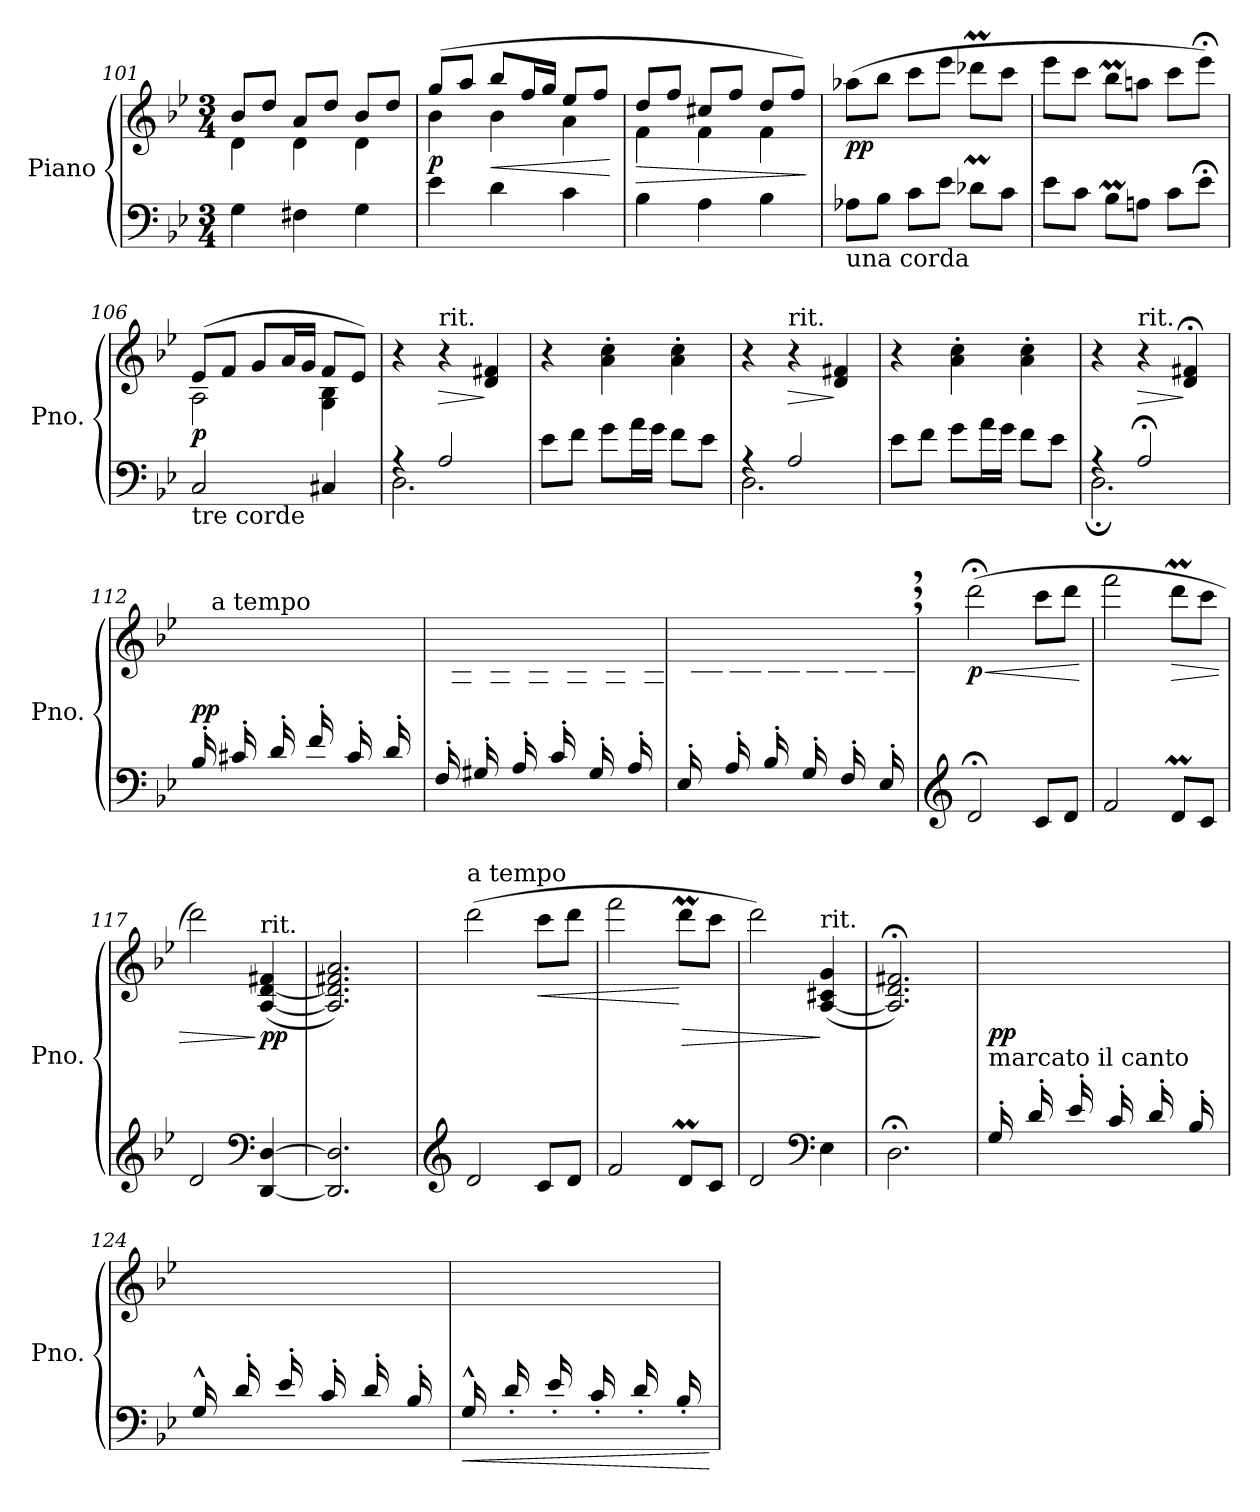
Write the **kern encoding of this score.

**kern	**kern	**dynam
*part1	*part1	*part1
*staff2	*staff1	*staff1/2
*I"Piano	*	*
*I'Pno.	*	*
*clefF4	*clefG2	*
*k[b-e-]	*k[b-e-]	*
*M3/4	*M3/4	*
=101	=101	=101
*	*^	*
4G\	8b-/L	4d\	.
.	8dd/J	.	.
4F#X\	8a/L	4d\	.
.	8dd/J	.	.
4G\	8b-/L	4d\	.
.	8dd/J	.	.
=102	=102	=102	=102
!	!	!	!LO:DY:b
4e-\	(>8gg/L	4b-\	p
.	8aa/J	.	.
!	!	!	!LO:HP:b
4d\	8bb-/L	4b-\	<
.	16ff/L	.	.
.	16gg/JJ	.	.
4c\	8ee-/L	4a\	.
.	8ff/J	.	.
*	*v	*v	*
.	.	[
=103	=103	=103
!	!	!LO:HP:b
*	*^	*
4B-\	8dd/L	4f\	>
.	8ff/J	.	.
4A\	8cc#X/L	4f\	.
.	8ff/J	.	.
4B-\	8dd/L	4f\	.
.	8ff/J)	.	.
*	*v	*v	*
.	.	]
!!LO:LB:g=z
=104	=104	=104
!LO:TX:b:t=una corda	!	!
!	!	!LO:DY:b
8A-X\L	(>8aa-X\L	pp
8B-\J	8bb-\J	.
8c\L	8ccc\L	.
8e-\J	8eee-\J	.
8d-XM\L	8ddd-XM\L	.
8c\J	8ccc\J	.
=105	=105	=105
8e-\L	8eee-\L	.
8c\J	8ccc\J	.
8B-M\L	8bb-M\L	.
8An\J	8aan\J	.
8c\L	8ccc\L	.
8e-;<\J	8eee-;<\J)	.
=106	=106	=106
*	*^	*
!LO:TX:b:t=tre corde	!	!	!
!	!	!	!LO:DY:b
2C/	(>8e-/L	2A\	p
.	8f/J	.	.
.	8g/L	.	.
.	16a/L	.	.
.	16g/JJ	.	.
4C#X/	8f/L	4G\ 4B-\	.
.	8e-/J)	.	.
*	*v	*v	*
=107	=107	=107
*^	*	*
4rA	2.D\	4r	.
!	!	!LO:TX:a:t=rit.	!
!	!	!	!LO:HP:b
2A/	.	4r	>
.	.	4d/ 4f#X/	]
*v	*v	*	*
=108	=108	=108
!	!	!LO:DY:b
!	!	!LO:DY:n=1:b
8e-\L	4r	other-dynamics p
8f\J	.	.
8g\L	4a\' 4cc\'	.
16a\L	.	.
16g\JJ	.	.
8f\L	4a\' 4cc\'	.
8e-\J	.	.
!!LO:PB:g=z
=109	=109	=109
*^	*	*
4rA	2.D\	4r	.
!	!	!LO:TX:a:t=rit.	!
!	!	!	!LO:HP:b
2A/	.	4r	>
.	.	4d/ 4f#X/	]
*v	*v	*	*
=110	=110	=110
!	!	!LO:DY:b
!	!	!LO:DY:n=1:b
8e-\L	4r	other-dynamics p
8f\J	.	.
8g\L	4a\' 4cc\'	.
16a\L	.	.
16g\JJ	.	.
8f\L	4a\' 4cc\'	.
8e-\J	.	.
=111	=111	=111
*^	*	*
4rA	2.D;\	4r	.
!	!	!LO:TX:a:t=rit.	!
!	!	!	!LO:HP:b
2A;</	.	4r	>
.	.	4d/;< 4f#X/;<	]
=112	=112	=112	=112
!	!	!	!LO:DY:b
16B-'/LL	2.ryy	16ryy	pp
!	!	!LO:TX:a:t=a tempo	!
16ryy	.	16d\' 16fn\'	.
16c#X'/	.	16ryy	.
16ryy	.	16d\' 16f\'JJ	.
16d'/LL	.	16ryy	.
16ryy	.	16d\' 16f\'	.
16f'/	.	16ryy	.
16ryy	.	16d\' 16f\'JJ	.
16c#'/LL	.	16ryy	.
16ryy	.	16d\' 16f\'	.
16d'/	.	16ryy	.
16ryy	.	16d\' 16f\'JJ	.
=113	=113	=113	=113
16F'/LL	2.ryy	16ryy	.
16ryy	.	16A\' 16c\' 16f\'	.
16G#X'/	.	16ryy	.
16ryy	.	16A\' 16c\' 16f\'JJ	.
16A'/LL	.	16ryy	.
16ryy	.	16A\' 16c\' 16f\'	.
16c'/	.	16ryy	.
16ryy	.	16A\' 16c\' 16f\'JJ	.
16G#'/LL	.	16ryy	.
16ryy	.	16A\' 16c\' 16f\'	.
16A'/	.	16ryy	.
16ryy	.	16A\' 16c\' 16f\'JJ	.
!!LO:LB:g=z
=114	=114	=114	=114
16E-'/LL	2.ryy	16ryy	.
16ryy	.	16B-\' 16c#X\' 16g\'	.
16A'/	.	16ryy	.
16ryy	.	16B-\' 16c#\' 16g\'JJ	.
16B-'/LL	.	16ryy	.
16ryy	.	16B-\' 16c#\' 16g\'	.
16G'/	.	16ryy	.
16ryy	.	16B-\' 16c#\' 16g\'JJ	.
16F'/LL	.	16ryy	.
16ryy	.	16B-\' 16c#\' 16g\'	.
16E-'/	.	16ryy	.
16ryy	.	16B-\', 16c#\', 16g\',JJ	.
*v	*v	*	*
=115	=115	=115
*clefG2	*	*
!	!	!LO:HP:b
!	!	!LO:DY:n=1:b
2d;/	(>2ddd;<\	< p
8c/L	8ccc\L	.
8d/J	8ddd\J	.
.	.	[
=116	=116	=116
2f/	2fff\	.
!	!	!LO:HP:b
8dm/L	8dddm\L	>
8c/J	8ccc\J	.
=117	=117	=117
2d/	2ddd\)	.
*clefF4	*	*
!	!LO:TX:a:t=rit.	!
!	!	!LO:DY:n=1:b
[4DD/ [4D/	(>[4A/ [4d/ 4f#X/	] pp
=118	=118	=118
2.DD/] 2.D/]	2.A/] 2.d/] 2.f#X/ 2.a/)	.
=119	=119	=119
*clefG2	*	*
!	!LO:TX:a:t=a tempo	!
!	!	!LO:DY:b
!	!	!LO:DY:n=1:b
2d/	(>2ddd\	other-dynamics p
!	!	!LO:HP:b
8c/L	8ccc\L	<
8d/J	8ddd\J	.
=120	=120	=120
2f/	2fff\	.
!	!	!LO:HP:n=1:b
8dm/L	8dddm\L	[ >
8c/J	8ccc\J	.
!!LO:LB:g=z
=121	=121	=121
2d/	2ddd\)	.
*clefF4	*	*
!	!LO:TX:a:t=rit.	!
4E-\	(>[4A/ 4c#X/ 4g/	]
=122	=122	=122
2.D;<\	2.A/];< 2.d/;< 2.f#X/;<)	.
=123	=123	=123
*^	*	*
!	!	!LO:TX:b:t=marcato il canto	!
!	!	!	!LO:DY:b
16G'/LL	2.ryy	16ryy	pp
16ryy	.	16d'\	.
16d'/	.	16ryy	.
16ryy	.	16d'\JJ	.
16e-'/LL	.	16ryy	.
16ryy	.	16d'\	.
16c'/	.	16ryy	.
16ryy	.	16d'\JJ	.
16d'/LL	.	16ryy	.
16ryy	.	16d'\	.
16B-'/	.	16ryy	.
16ryy	.	16d'\JJ	.
=124	=124	=124	=124
16G^^/LL	2.ryy	16ryy	.
16ryy	.	16d'\	.
16d'/	.	16ryy	.
16ryy	.	16d'\JJ	.
16e-'/LL	.	16ryy	.
16ryy	.	16d'\	.
16c'/	.	16ryy	.
16ryy	.	16d'\JJ	.
16d'/LL	.	16ryy	.
16ryy	.	16d'\	.
16B-'/	.	16ryy	.
16ryy	.	16d'\JJ	.
=125	=125	=125	=125
!	!	!	!LO:HP:b=2
16G^^/LL	2.ryy	16ryy	<
16ryy	.	16d'\	.
16d'/	.	16ryy	.
16ryy	.	16d'\JJ	.
16e-'/LL	.	16ryy	.
16ryy	.	16d'\	.
16c'/	.	16ryy	.
16ryy	.	16d'\JJ	.
16d'/LL	.	16ryy	.
16ryy	.	16d'\	.
16B-'/	.	16ryy	.
16ryy	.	16d'\JJ	.
*v	*v	*	*
.	.	[
=	=	=
*-	*-	*-
